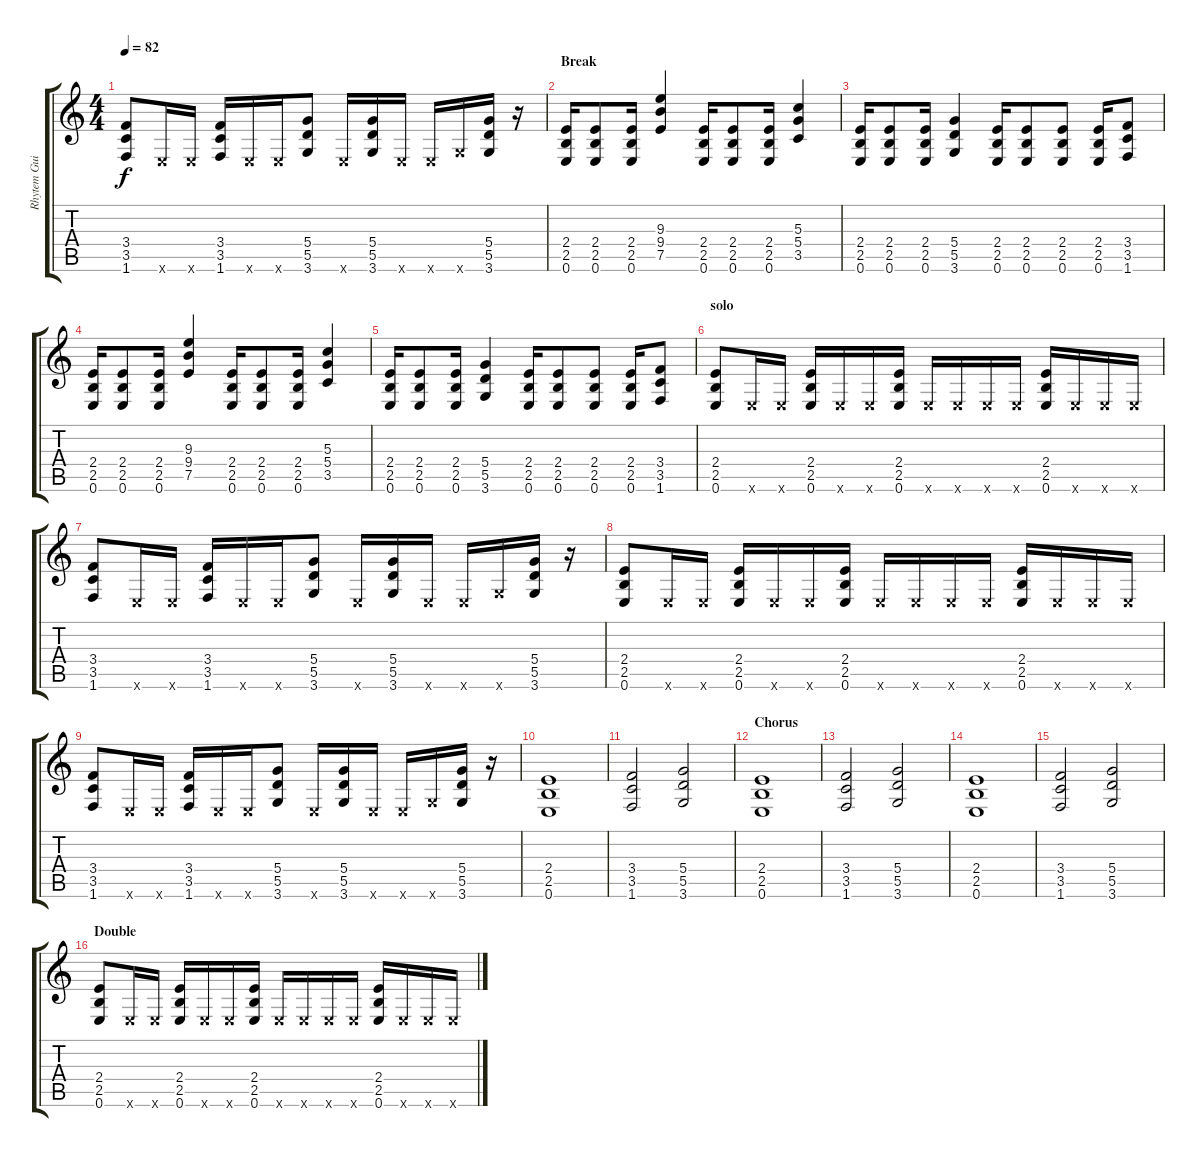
\track ("Rhytem Guitar" "Rhytem Gui") {instrument overdrivenguitar}
\staff {score tabs}
\tuning (E4 B3 G3 D3 A2 E2) {hide}
\ts (4 4)
\tempo 82
\clef g2
\ks c
(3.4 3.5 1.6).8{dy f} 0.6{x}.16 0.6{x}.16 (3.4 3.5 1.6).16 0.6{x}.16 0.6{x}.16 (5.4 5.5 3.6).8 0.6{x}.16 (5.4 5.5 3.6).16 0.6{x}.16 0.6{x}.16 3.6{x}.16 (5.4 5.5 3.6).16 r.16 |
\section ("" "Break")
(2.4 2.5 0.6).16 (2.4 2.5 0.6).8 (2.4 2.5 0.6).16 (9.3 9.4 7.5).4 (2.4 2.5 0.6).16 (2.4 2.5 0.6).8 (2.4 2.5 0.6).16 (5.3 5.4 3.5).4 |
(2.4 2.5 0.6).16 (2.4 2.5 0.6).8 (2.4 2.5 0.6).16 (5.4 5.5 3.6).4 (2.4 2.5 0.6).16 (2.4 2.5 0.6).8 (2.4 2.5 0.6).8 (2.4 2.5 0.6).16 (3.4 3.5 1.6).8 |
(2.4 2.5 0.6).16 (2.4 2.5 0.6).8 (2.4 2.5 0.6).16 (9.3 9.4 7.5).4 (2.4 2.5 0.6).16 (2.4 2.5 0.6).8 (2.4 2.5 0.6).16 (5.3 5.4 3.5).4 |
(2.4 2.5 0.6).16 (2.4 2.5 0.6).8 (2.4 2.5 0.6).16 (5.4 5.5 3.6).4 (2.4 2.5 0.6).16 (2.4 2.5 0.6).8 (2.4 2.5 0.6).8 (2.4 2.5 0.6).16 (3.4 3.5 1.6).8 |
\section ("" "solo")
(2.4 2.5 0.6).8 0.6{x}.16 0.6{x}.16 (2.4 2.5 0.6).16 0.6{x}.16 0.6{x}.16 (2.4 2.5 0.6).16 0.6{x}.16 0.6{x}.16 0.6{x}.16 0.6{x}.16 (2.4 2.5 0.6).16 0.6{x}.16 0.6{x}.16 0.6{x}.16 |
(3.4 3.5 1.6).8 0.6{x}.16 0.6{x}.16 (3.4 3.5 1.6).16 0.6{x}.16 0.6{x}.16 (5.4 5.5 3.6).8 0.6{x}.16 (5.4 5.5 3.6).16 0.6{x}.16 0.6{x}.16 3.6{x}.16 (5.4 5.5 3.6).16 r.16 |
(2.4 2.5 0.6).8 0.6{x}.16 0.6{x}.16 (2.4 2.5 0.6).16 0.6{x}.16 0.6{x}.16 (2.4 2.5 0.6).16 0.6{x}.16 0.6{x}.16 0.6{x}.16 0.6{x}.16 (2.4 2.5 0.6).16 0.6{x}.16 0.6{x}.16 0.6{x}.16 |
(3.4 3.5 1.6).8 0.6{x}.16 0.6{x}.16 (3.4 3.5 1.6).16 0.6{x}.16 0.6{x}.16 (5.4 5.5 3.6).8 0.6{x}.16 (5.4 5.5 3.6).16 0.6{x}.16 0.6{x}.16 3.6{x}.16 (5.4 5.5 3.6).16 r.16 |
(2.4 2.5 0.6).1 |
(3.4 3.5 1.6).2 (5.4 5.5 3.6).2 |
\section ("" "Chorus")
(2.4 2.5 0.6).1 |
(3.4 3.5 1.6).2 (5.4 5.5 3.6).2 |
(2.4 2.5 0.6).1 |
(3.4 3.5 1.6).2 (5.4 5.5 3.6).2 |
\section ("" "Double")
(2.4 2.5 0.6).8 0.6{x}.16 0.6{x}.16 (2.4 2.5 0.6).16 0.6{x}.16 0.6{x}.16 (2.4 2.5 0.6).16 0.6{x}.16 0.6{x}.16 0.6{x}.16 0.6{x}.16 (2.4 2.5 0.6).16 0.6{x}.16 0.6{x}.16 0.6{x}.16
